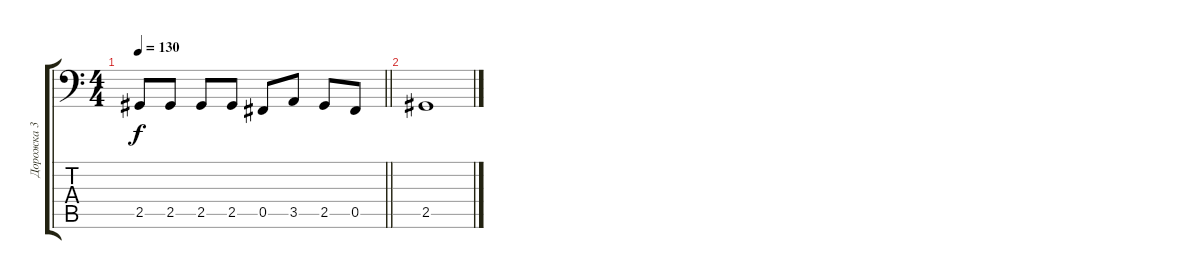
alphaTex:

\track ("Дорожка 3" "Дорожка 3") {instrument electricbassfinger}
\staff {score tabs}
\tuning (Db3 Ab2 E2 B1 Gb1 B0) {hide}
\ts (4 4)
\tempo 130
\clef f4
\barLineRight lightlight
\ks c
2.5.8{dy f} 2.5.8 2.5.8 2.5.8 0.5.8 3.5.8 2.5.8 0.5.8 |
2.5.1
